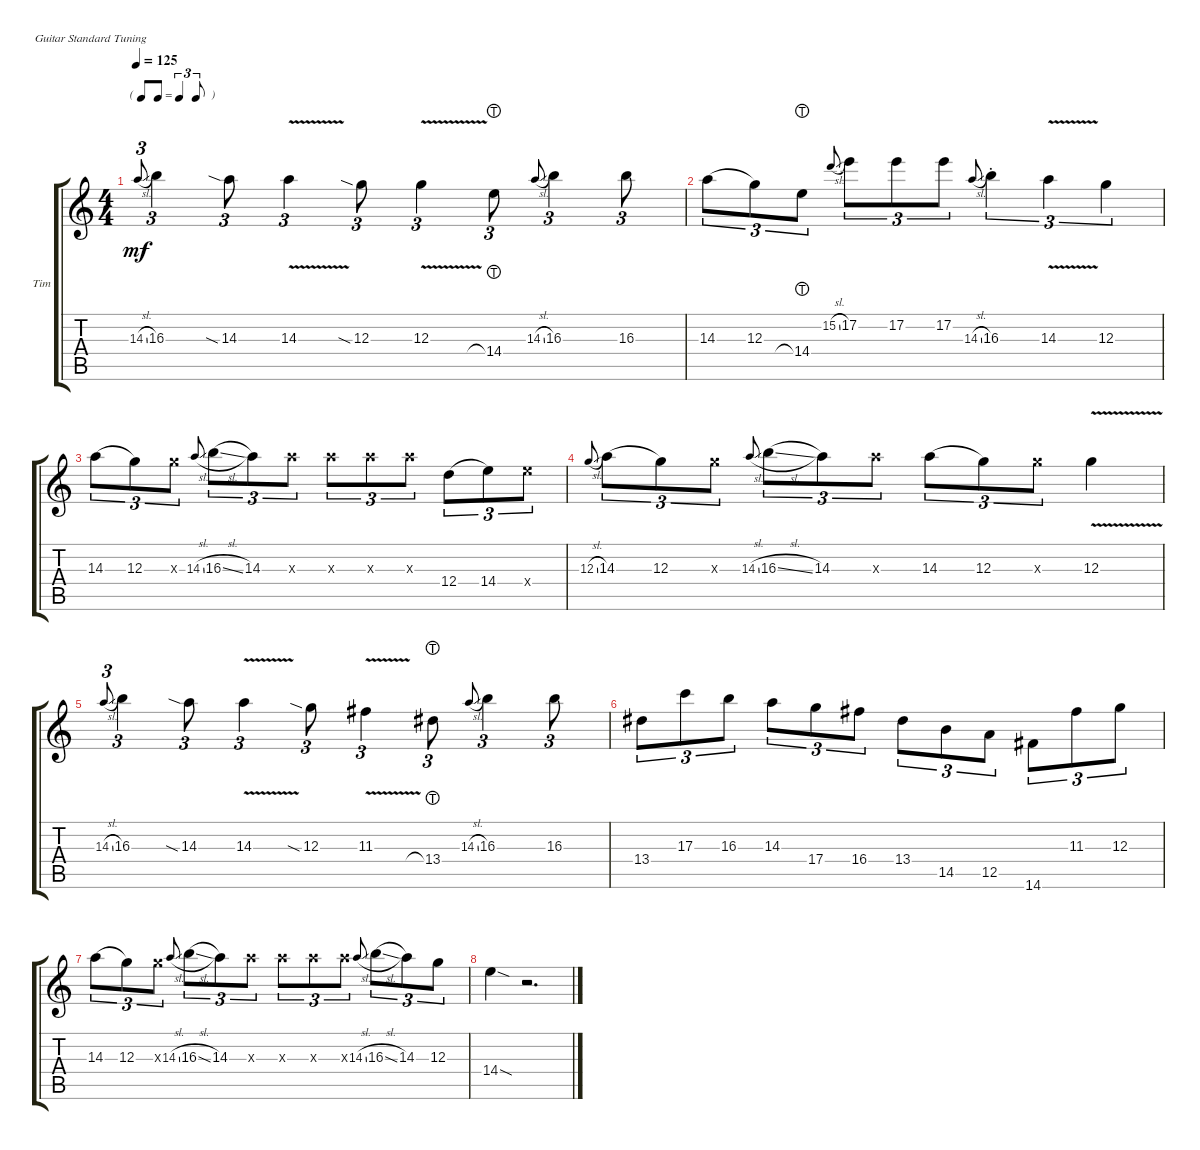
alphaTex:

\defaultSystemsLayout 4
\bracketExtendMode groupsimilarinstruments
\firstSystemTrackNameOrientation horizontal
\otherSystemsTrackNameOrientation horizontal
\track ("Tim" "Tim") {instrument electricguitarclean}
\staff {score tabs}
\tuning (E4 B3 G3 D3 A2 E2)
\ts (4 4)
\tf triplet8th
\tempo 125
\clef g2
\ks c
14.3{sl}.8{tu (3 2) gr onbeat dy mf instrument electricguitarclean} 16.3.4{tu (3 2)} 14.3{sia}.8{tu (3 2)} 14.3{v}.4{tu (3 2)} 12.3{sia}.8{tu (3 2)} 12.3{v}.4{tu (3 2)} 14.4{lht}.8{tu (3 2)} 14.3{sl}.8{tu (3 2) gr onbeat} 16.3.4{tu (3 2)} 16.3.8{tu (3 2)} |
14.3.8{tu (3 2) legatoorigin} 12.3.8{tu (3 2)} 14.4{lht}.8{tu (3 2)} 15.2{sl}.8{tu (3 2) gr onbeat} 17.2.8{tu (3 2)} 17.2.8{tu (3 2)} 17.2.8{tu (3 2)} 14.3{sl}.8{tu (3 2) gr onbeat} 16.3{st}.4{tu (3 2)} 14.3{v}.4{tu (3 2)} 12.3.4{tu (3 2)} |
14.3.8{tu (3 2) legatoorigin} 12.3.8{tu (3 2)} 12.3{x}.8{tu (3 2)} 14.3{sl}.8{tu (3 2) gr onbeat} 16.3{sl}.8{tu (3 2) legatoorigin} 14.3.8{tu (3 2)} 14.3{x}.8{tu (3 2)} 14.3{x}.8{tu (3 2)} 14.3{x}.8{tu (3 2)} 14.3{x}.8{tu (3 2)} 12.4.8{tu (3 2) legatoorigin} 14.4.8{tu (3 2)} 14.4{x}.8{tu (3 2)} |
12.3{sl}.8{tu (3 2) gr onbeat} 14.3.8{tu (3 2) legatoorigin} 12.3.8{tu (3 2)} 12.3{x}.8{tu (3 2)} 14.3{sl}.8{tu (3 2) gr onbeat} 16.3{sl}.8{tu (3 2) legatoorigin} 14.3.8{tu (3 2)} 14.3{x}.8{tu (3 2)} 14.3.8{tu (3 2) legatoorigin} 12.3.8{tu (3 2)} 12.3{x}.8{tu (3 2)} 12.3{v}.4 |
14.3{sl}.8{tu (3 2) gr onbeat} 16.3.4{tu (3 2)} 14.3{sia}.8{tu (3 2)} 14.3{v}.4{tu (3 2)} 12.3{sia}.8{tu (3 2)} 11.3{v}.4{tu (3 2)} 13.4{lht}.8{tu (3 2)} 14.3{sl}.8{tu (3 2) gr onbeat} 16.3.4{tu (3 2)} 16.3.8{tu (3 2)} |
13.4.8{tu (3 2)} 17.3.8{tu (3 2)} 16.3.8{tu (3 2)} 14.3.8{tu (3 2)} 17.4.8{tu (3 2)} 16.4.8{tu (3 2)} 13.4.8{tu (3 2)} 14.5.8{tu (3 2)} 12.5.8{tu (3 2)} 14.6.8{tu (3 2)} 11.3.8{tu (3 2)} 12.3.8{tu (3 2)} |
14.3.8{tu (3 2) legatoorigin} 12.3.8{tu (3 2)} 12.3{x}.8{tu (3 2)} 14.3{sl}.8{tu (3 2) gr onbeat} 16.3{sl}.8{tu (3 2) legatoorigin} 14.3.8{tu (3 2)} 14.3{x}.8{tu (3 2)} 14.3{x}.8{tu (3 2)} 14.3{x}.8{tu (3 2)} 14.3{x}.8{tu (3 2)} 14.3{sl}.8{tu (3 2) gr onbeat} 16.3{sl}.8{tu (3 2) legatoorigin} 14.3.8{tu (3 2)} 12.3.8{tu (3 2)} |
\scale
0.198395 14.4{sod}.4 r.2{d}
